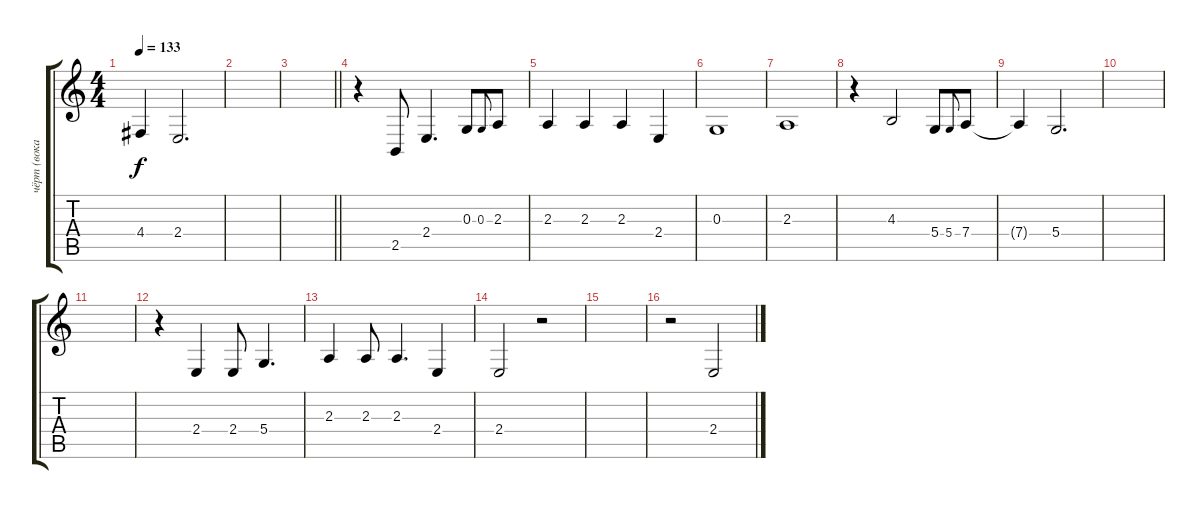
\track ("чёрт (вокал)" "чёрт (вока") {instrument lead6voice}
\staff {score tabs}
\tuning (E4 B3 G3 D3 A2 E2) {hide}
\ts (4 4)
\tempo 133
\clef g2
\ks c
4.4{t}.4{dy f} 2.4.2{d} |
|
\barLineRight lightlight
|
r.4 2.5.8 2.4.4{d} 0.3.8 0.3.8{gr onbeat} 2.3.8 |
2.3.4 2.3.4 2.3.4 2.4.4 |
0.3.1 |
2.3.1 |
r.4 4.3.2 5.4.8 5.4.8{gr onbeat} 7.4.8 |
7.4{t}.4 5.4.2{d} |
|
|
r.4 2.4.4 2.4.8 5.4.4{d} |
2.3.4 2.3.8 2.3.4{d} 2.4.4 |
2.4.2 r.2 |
|
r.2 2.4.2
